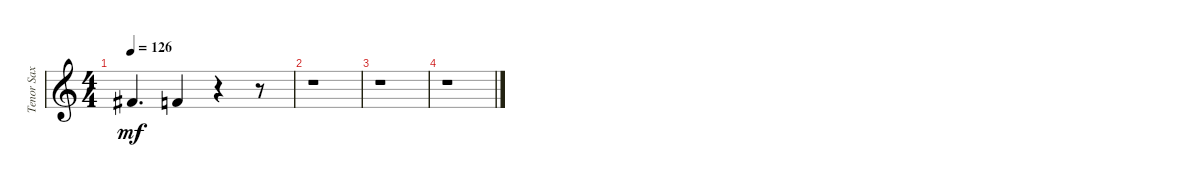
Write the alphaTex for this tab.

\track ("Tenor Sax 2" "Tenor Sax ") {instrument tenorsax}
\staff {score}
\tuning (E4 B3 G3 D3 A2 E2) {hide}
\ts (4 4)
\tempo 126
\clef g2
\ks c
2.1.4{d dy mf} 1.1.4 r.4 r.8 |
r.1 |
r.1 |
r.1
